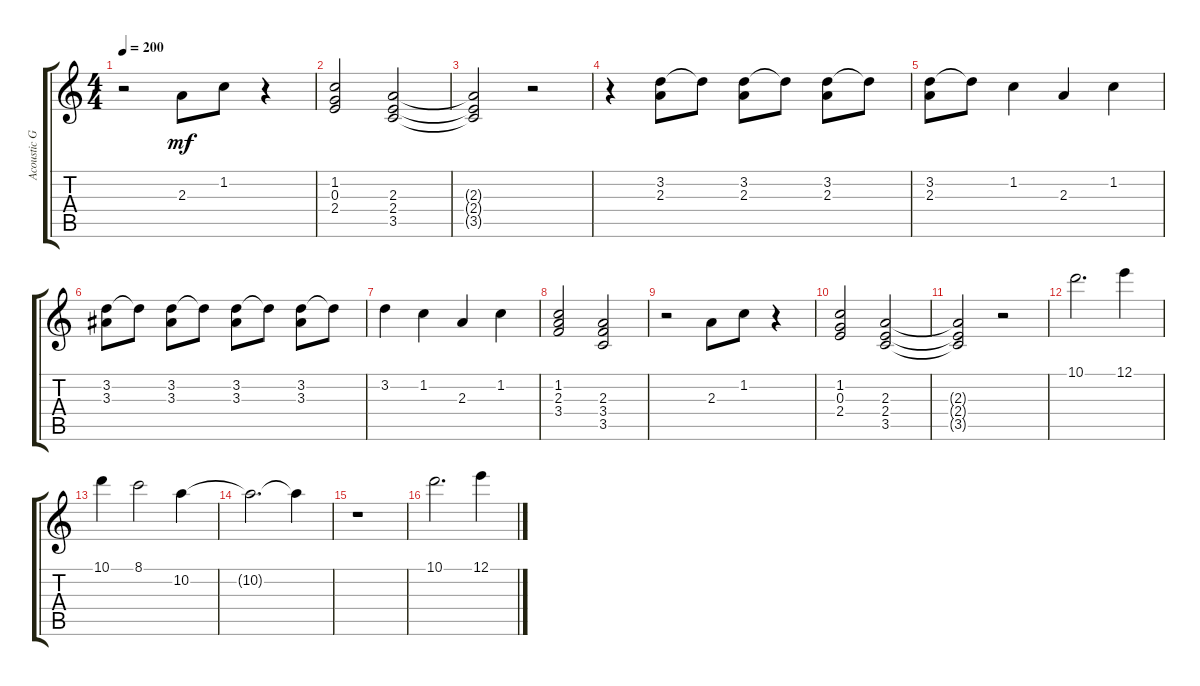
\track ("Acoustic Guitar 1" "Acoustic G") {instrument acousticguitarsteel}
\staff {score tabs}
\tuning (E4 B3 G3 D3 A2 E2) {hide}
\ts (4 4)
\tempo 200
\clef g2
\ks c
r.2{dy mf} 2.3.8 1.2.8 r.4 |
(1.2 0.3 2.4).2 (2.3 2.4 3.5).2 |
(2.3{t} 2.4{t} 3.5{t}).2 r.2 |
r.4 (3.2 2.3).8 3.2{t}.8 (3.2 2.3).8 3.2{t}.8 (3.2 2.3).8 3.2{t}.8 |
(3.2 2.3).8 3.2{t}.8 1.2.4 2.3.4 1.2.4 |
(3.2 3.3).8 3.2{t}.8 (3.2 3.3).8 3.2{t}.8 (3.2 3.3).8 3.2{t}.8 (3.2 3.3).8 3.2{t}.8 |
3.2.4 1.2.4 2.3.4 1.2.4 |
(1.2 2.3 3.4).2 (2.3 3.4 3.5).2 |
r.2 2.3.8 1.2.8 r.4 |
(1.2 0.3 2.4).2 (2.3 2.4 3.5).2 |
(2.3{t} 2.4{t} 3.5{t}).2 r.2 |
10.1.2{d} 12.1.4 |
10.1.4 8.1.2 10.2.4 |
10.2{t}.2{d} 10.2{t}.4 |
r.1 |
10.1.2{d} 12.1.4
